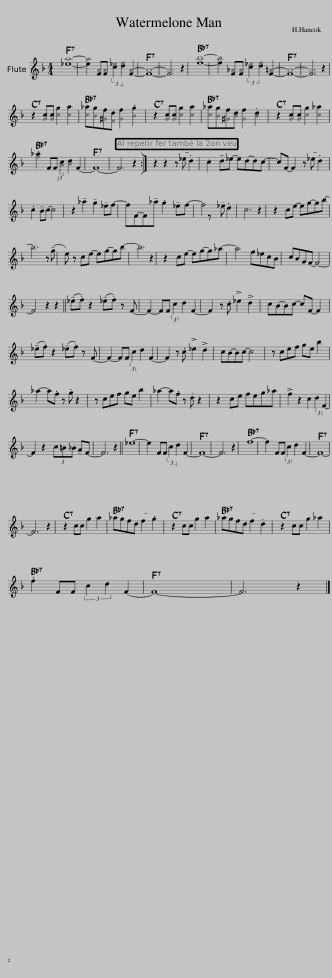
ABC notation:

X:1
L:1/8
M:4/4
I:linebreak $
K:F
V:1 treble
V:1
 [_ea]8- | [ea]2 [FA][FA] (3[c_e]2 [df]2 [FA]2- | [FA]8- | [FA]6 z2 | [fb]8- | %5
 [fb]2 [F_A][FA] (3[c_e]2 [df]2 [F=A]2- | [FA]8- | [FA]6 z2 |$ z2 [Gc][Gc] [cg]2 [ca]2 | [c_a][Bg][^Gf][Fd] [Gf]2 .[Bg]2 | %10
 z2 [Gc][Gc] [cg]2 [ca]2 | [c_a][Bg][^Gf][Bd] [Gf]2 .[Bd]2 | z2 [Gc][Gc] [cg]2 [c_a]2 |$ .[f_a]2 FF (3[Ac]2 [Bd]2 F2- | F8- | %15
 F6 z2 :| z2 z2 z !tenuto!_e .d2 | .c2 !tenuto!d_e- ed-dc- | cF- F2 z !tenuto!_e .d2 |$ .c2 !tenuto!Bc- c4 | %20
 z2 !tenuto!_a2 !tenuto!g2 !tenuto!_ef- | fF-F!tenuto!_a .g2 !tenuto!_ef- | f4 z !tenuto!_e .d2 | c6 z2 | z2 ce- eg-gb- |$ %25
 b6 z (!tenuto!g | e) z ce- eg-gb- | b6 z2 | z2 ce- eg-g_a- | a4 f_ecB | %30
 cBGF- F4- |$ F4 z2 z2 || (!tenuto!_e.f) z2 (!tenuto!_e.f) z F- | F2- FF (3c2 d2 F2- | F2 z .c !>!_e2 !>!d2 | %35
 cB-Bc- cF- F2 |$ (!tenuto!_e.f) z2 (!tenuto!_e.f) z F- | F2- FF (3c2 d2 F2- | F2 z .c !>!_e2 !>!d2 | cB-Bc- c4 | %40
 z cef ge b2 |$ _a2- a.f z .g z2 | z cef ge b2 | _a2- a.f z .d z2 | z2 ce feg_a | %45
 !>!f2 z2 (3c2 d2 F2- |$ F2 z2 (3c=B_B !tenuto!AF- | F6 z2 || _e8- | e2 FF (3c2 d2 F2- | %50
 F8- | F6 z2 | f8- | f2 FF (3c2 d2 F2- | F8- |$ %55
 F6 z2 | z2 cc g2 a2 | _agfd !tenuto!f2 .g2 | z2 cc g2 a2 | _agfd !tenuto!f2 .d2 | %60
 z2 cc g2 _a2 |$ .f2 FF (3c2 d2 F2- | F8- | F6 z2 |] %64
